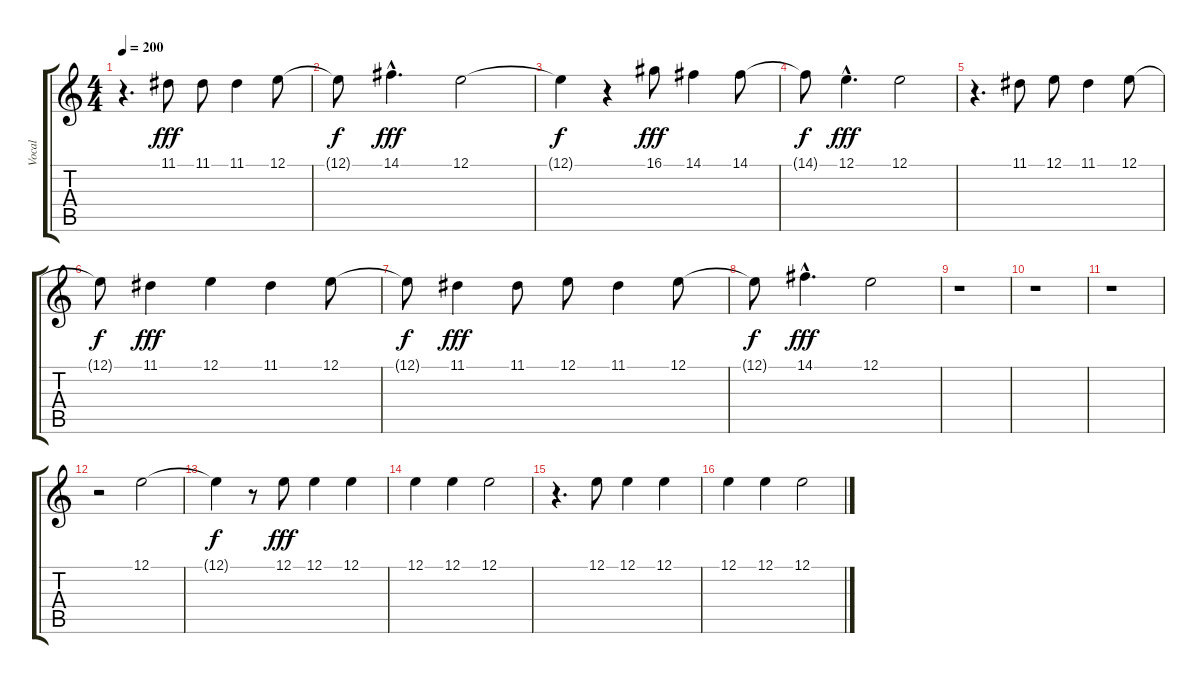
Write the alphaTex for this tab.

\track ("Vocal" "Vocal") {instrument synthvoice}
\staff {score tabs}
\tuning (E4 B3 G3 D3 A2 E2) {hide}
\ts (4 4)
\tempo 200
\clef g2
\ks c
r.4{d dy f} 11.1.8{dy fff} 11.1.8 11.1.4 12.1.8 |
12.1{t}.8{dy f} 14.1{hac}.4{d dy fff} 12.1.2 |
12.1{t}.4{dy f} r.4 16.1.8{dy fff} 14.1.4 14.1.8 |
14.1{t}.8{dy f} 12.1{hac}.4{d dy fff} 12.1.2 |
r.4{d} 11.1.8 12.1.8 11.1.4 12.1.8 |
12.1{t}.8{dy f} 11.1.4{dy fff} 12.1.4 11.1.4 12.1.8 |
12.1{t}.8{dy f} 11.1.4{dy fff} 11.1.8 12.1.8 11.1.4 12.1.8 |
12.1{t}.8{dy f} 14.1{hac}.4{d dy fff} 12.1.2 |
r.1 |
r.1 |
r.1 |
r.2 12.1.2 |
12.1{t}.4{dy f} r.8 12.1.8{dy fff} 12.1.4 12.1.4 |
12.1.4 12.1.4 12.1.2 |
r.4{d} 12.1.8 12.1.4 12.1.4 |
12.1.4 12.1.4 12.1.2
